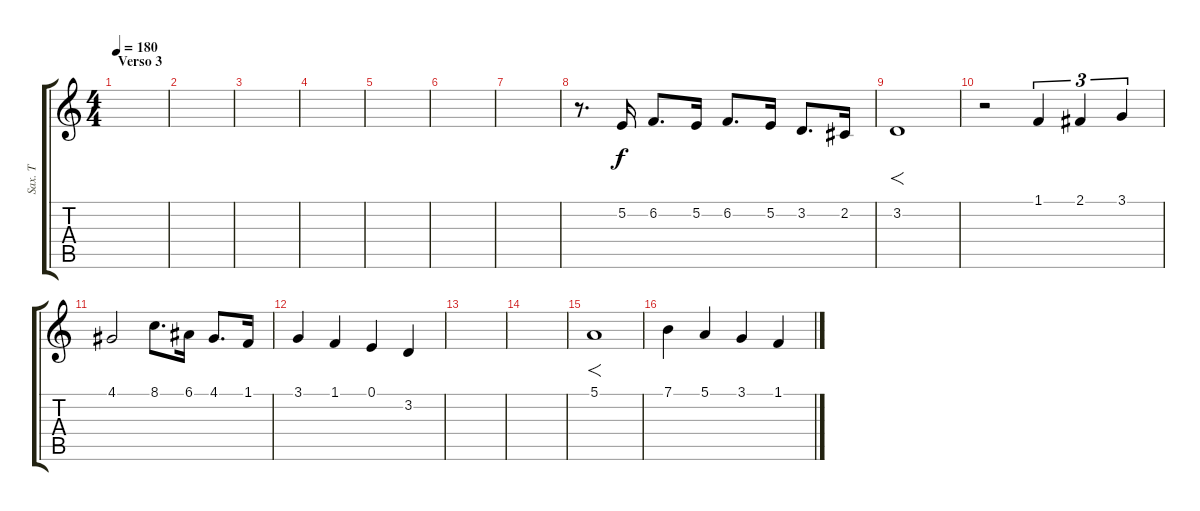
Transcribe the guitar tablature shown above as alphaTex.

\track ("Sax. T" "Sax. T") {instrument tenorsax}
\staff {score tabs}
\tuning (E4 B3 G3 D3 A2 E2) {hide}
\ts (4 4)
\section ("" "Verso 3")
\tempo 180
\clef g2
\ks c
|
|
|
|
|
|
|
r.8{d} 5.2.16 6.2.8{d} 5.2.16 6.2.8{d} 5.2.16 3.2.8{d} 2.2.16 |
3.2.1{f} |
r.2 1.1.4{tu (3 2)} 2.1.4{tu (3 2)} 3.1.4{tu (3 2)} |
4.1.2 8.1.8{d} 6.1.16 4.1.8{d} 1.1.16 |
3.1.4 1.1.4 0.1.4 3.2.4 |
|
|
5.1.1{f} |
7.1.4 5.1.4 3.1.4 1.1.4
